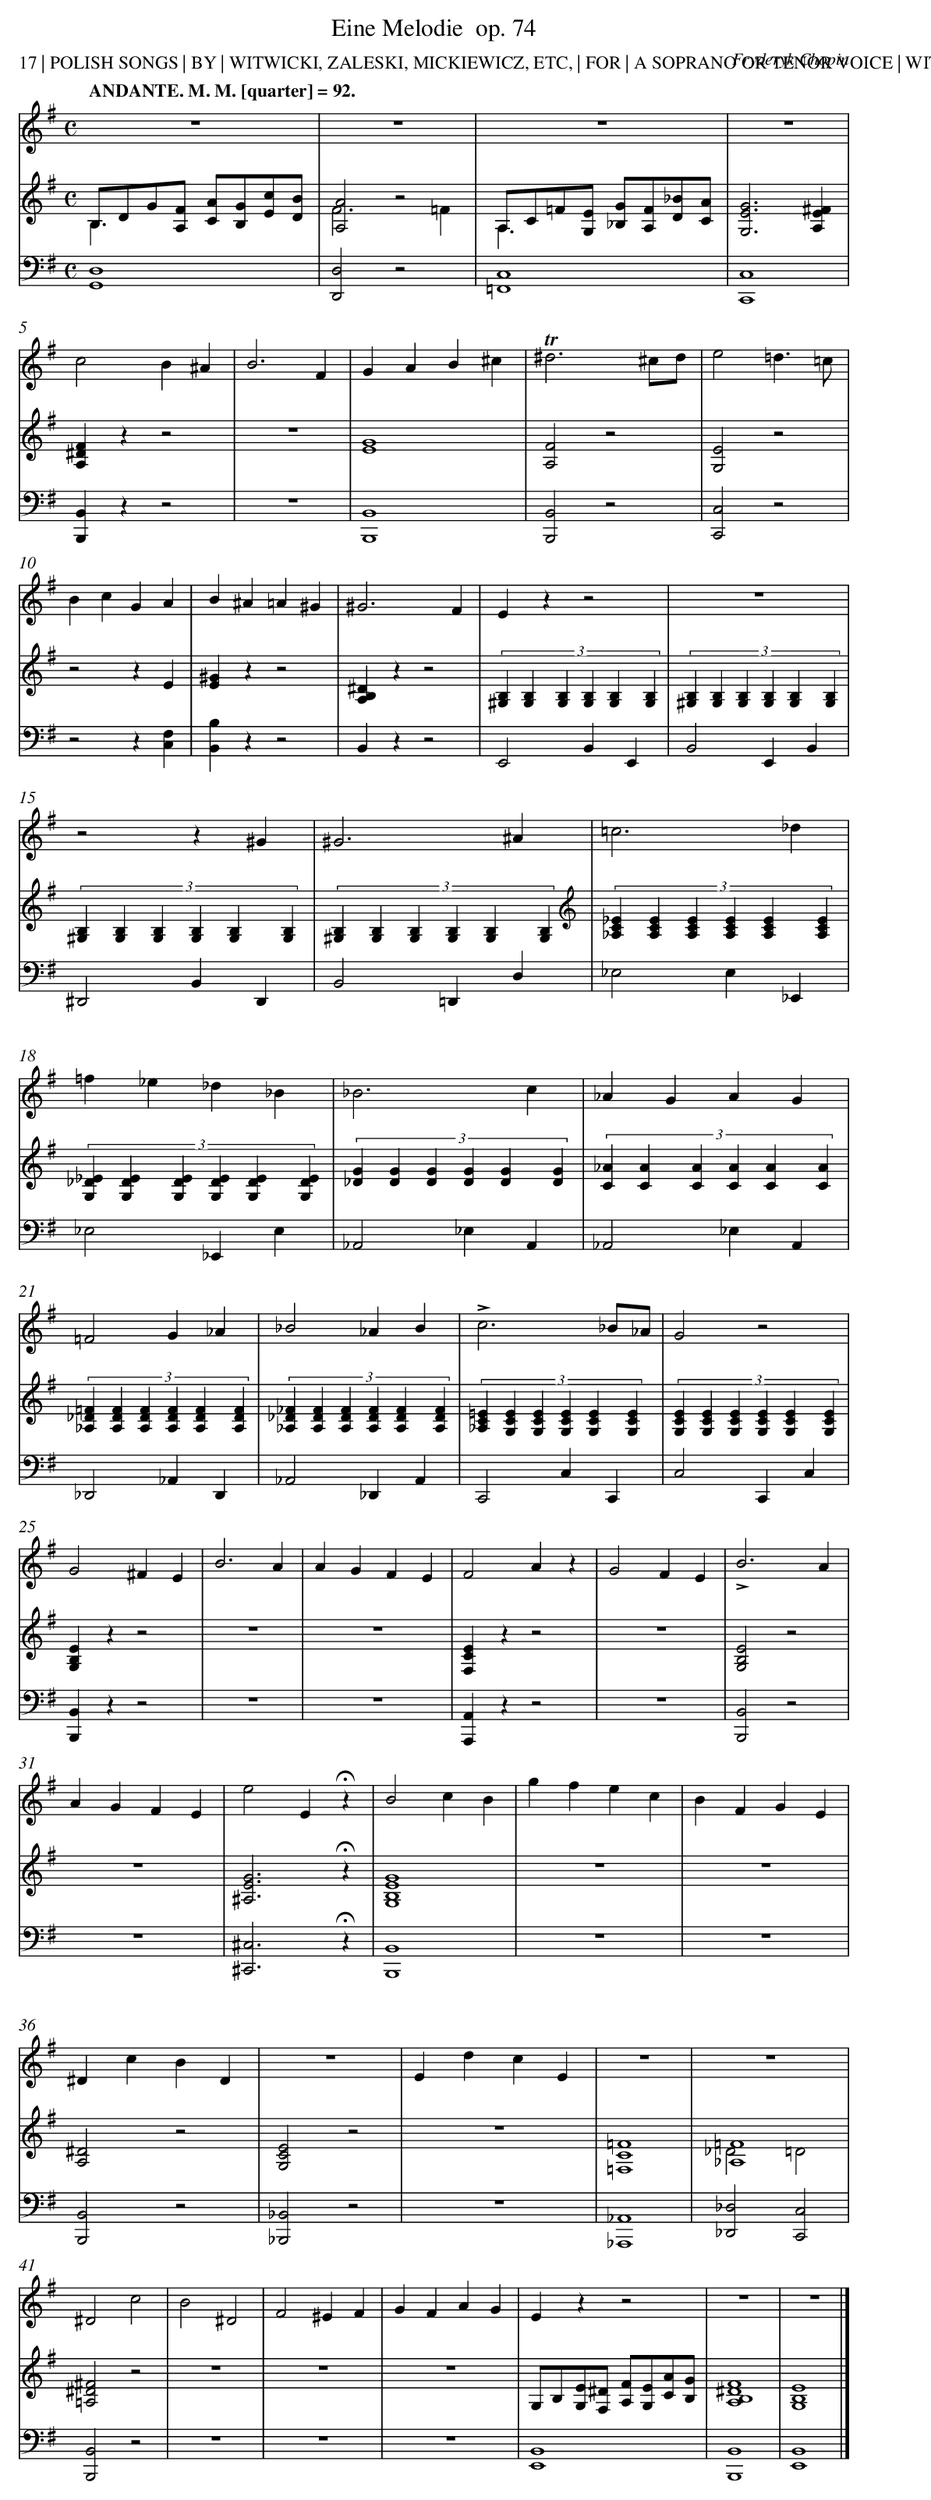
X:1
T: Eine Melodie	 op. 74
C: Fryderyk Chopin
L: 1/4
M: C
P: 17 | POLISH SONGS | BY | WITWICKI, ZALESKI, MICKIEWICZ, ETC, | FOR | A SOPRANO OR TENOR VOICE | WITH ACCOMPANIMENT FOR THE | Pianoforte
Q: "ANDANTE. M. M. [quarter] = 92."
V: 1 clef=treble
V: 2 clef=treble
V: 3 clef=bass
K: G
[V:1] z4 |
[V:2] B,/D/G/[F/A,/] [A/C/][G/B,/][c/E/][B/D/] & B,>xxx |
[V:3] [D,4G,,4] |
[V:1] z4 |
[V:2] [A2A,2]z2 & F3=F |
[V:3] [D,2D,,2]z2 |
[V:1] z4 |
[V:2] A,/C/=F/[E/G,/] [G/_B,/][F/A,/][_B/D/][A/C/] & A,>xxx |
[V:3] [C,4=F,,4] |
[V:1] z4 |
[V:2] [G3E3G,3][^FEA,] |
[V:3] [C,4C,,4] |
[V:1] c2B^A |
[V:2] [F^DA,]zz2 |
[V:3] [B,,B,,,]zz2 |
[V:1] B3F |
[V:2] z4 |
[V:3] z4 |
[V:1] GAB^c |
[V:2] [G4E4] |
[V:3] [B,,4B,,,4] |
[V:1] !trill!^d3^c/d/ |
[V:2] [F2A,2]z2 |
[V:3] [B,,2B,,,2]z2 |
[V:1] e2=d3/=c/ |
[V:2] [E2G,2]z2 |
[V:3] [C,2C,,2]z2 |
[V:1] BcGA |
[V:2] z2zE |
[V:3] z2z[F,C,] |
[V:1] B^A=A^G |
[V:2] [^GE]zz2 |
[V:3] [B,B,,]zz2 |
[V:1] ^G3F |
[V:2] [^DB,A,]zz2 |
[V:3] B,,zz2 |
[V:1] Ezz2 |
[V:2] (3:2:6[B,^G,] [B,G,] [B,G,] [B,G,] [B,G,] [B,G,] |
[V:3] E,,2B,,E,, |
[V:1] z4 |
[V:2] (3:2:6[B,^G,] [B,G,] [B,G,] [B,G,] [B,G,] [B,G,] |
[V:3] B,,2E,,B,, |
[V:1] z2z^G |
[V:2] (3:2:6[B,^G,] [B,G,] [B,G,] [B,G,] [B,G,] [B,G,] |
[V:3] ^D,,2B,,D,, |
[V:1] ^G3^A |
[V:2] (3:2:6[B,^G,] [B,G,] [B,G,] [B,G,] [B,G,] [B,G,][K:clef=treble] |
[V:3] B,,2=D,,D, |
[V:1] =c3_d |
[V:2] (3:2:6[_EC_A,] [ECA,] [ECA,] [ECA,] [ECA,] [ECA,] |
[V:3] _E,2E,_E,, |
[V:1] =f_e_d_B |
[V:2] (3:2:6[_E_DG,] [EDG,] [EDG,] [EDG,] [EDG,] [EDG,] |
[V:3] _E,2_E,,E, |
[V:1] _B3c |
[V:2] (3:2:6[G_D] [GD] [GD] [GD] [GD] [GD] |
[V:3] _A,,2_E,A,, |
[V:1] _AGAG |
[V:2] (3:2:6[_AC] [AC] [AC] [AC] [AC] [AC] |
[V:3] _A,,2_E,A,, |
[V:1] =F2G_A |
[V:2] (3:2:6[=F_D_A,] [FDA,] [FDA,] [FDA,] [FDA,] [FDA,] |
[V:3] _D,,2_A,,D,, |
[V:1] _B2_AB |
[V:2] (3:2:6[_F_D_A,] [FDA,] [FDA,] [FDA,] [FDA,] [FDA,] |
[V:3] _A,,2_D,,A,, |
[V:1] !accent!c3_B/_A/ |
[V:2] (3:2:6[=EC_A,] [ECG,] [ECG,] [ECG,] [ECG,] [ECG,] |
[V:3] C,,2C,C,, |
[V:1] G2z2 |
[V:2] (3:2:6[ECG,] [ECG,] [ECG,] [ECG,] [ECG,] [ECG,] |
[V:3] C,2C,,C, |
[V:1] G2^FE |
[V:2] [EB,G,]zz2 |
[V:3] [B,,B,,,]zz2 |
[V:1] B3A |
[V:2] z4 |
[V:3] z4 |
[V:1] AGFE |
[V:2] z4 |
[V:3] z4 |
[V:1] F2Az |
[V:2] [ECF,]zz2 |
[V:3] [A,,A,,,]zz2 |
[V:1] G2FE |
[V:2] z4 |
[V:3] z4 |
[V:1] !accent!B3A |
[V:2] [E2B,2G,2]z2 |
[V:3] [B,,2B,,,2]z2 |
[V:1] AGFE |
[V:2] z4 |
[V:3] z4 |
[V:1] e2E!fermata!z |
[V:2] [G3E3^A,3]!fermata!z |
[V:3] [^C,3^C,,3]!fermata!z |
[V:1] B2cB |
[V:2] [G4E4B,4G,4] |
[V:3] [B,,4B,,,4] |
[V:1] gfec |
[V:2] z4 |
[V:3] z4 |
[V:1] BFGE |
[V:2] z4 |
[V:3] z4 |
[V:1] ^DcBD |
[V:2] [^D2A,2]z2 |
[V:3] [B,,2B,,,2]z2 |
[V:1] z4 |
[V:2] [E2C2G,2]z2 |
[V:3] [_B,,2_B,,,2]z2 |
[V:1] EdcE |
[V:2] z4 |
[V:3] z4 |
[V:1] z4 |
[V:2] [=F4C4=F,4] |
[V:3] [_A,,4_A,,,4] |
[V:1] z4 |
[V:2] [=F4_A,4] & _D2=D2 |
[V:3] [_D,2_D,,2][C,2C,,2] |
[V:1] ^D2c2 |
[V:2] [^F2^D2=A,2]z2 |
[V:3] [B,,2B,,,2]z2 |
[V:1] B2^D2 |
[V:2] z4 |
[V:3] z4 |
[V:1] F2^EF |
[V:2] z4 |
[V:3] z4 |
[V:1] GFAG |
[V:2] z4 |
[V:3] z4 |
[V:1] Ezz2 |
[V:2] G,/B,/[E/G,/][^D/F,/] [F/A,/][E/G,/][A/C/][G/B,/] |
[V:3] [B,,4E,,4] |
[V:1] z4 |
[V:2] [F4^D4B,4A,4] |
[V:3] [B,,4B,,,4] |
[V:1] z4 |]
[V:2] [E4B,4G,4] |]
[V:3] [B,,4E,,4] |]
